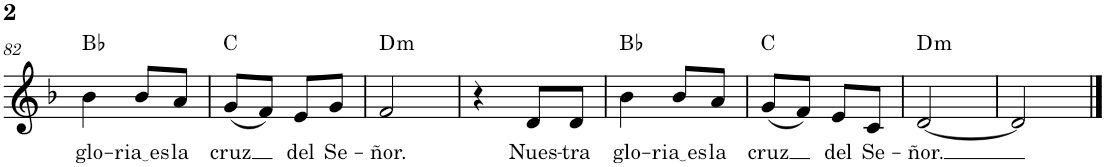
**kern	**text	**harte
*part1	*part1	*part1
*staff1	*staff1	*
*I"Soprano	*	*
*I'S.	*	*
!!LO:PB:g=z
*clefG2	*	*
*k[b-]	*	*
*M2/4	*	*
=82	=82	=82
!	!LO:LY:b	!
4b-\	glo-	Bb:maj
!	!LO:LY:b	!
8b-/L	ria es	.
!	!LO:LY:b	!
8a/J	la	.
=83	=83	=83
!	!LO:LY:b	!
(8g/L	cruz	C:maj
8f/J)	.	.
!	!LO:LY:b	!
8e/L	del	.
!	!LO:LY:b	!
8g/J	Se-	.
=84	=84	=84
!	!LO:LY:b	!LO:H:kt=m
2f/	-ñor.	D:min
=85	=85	=85
4r	.	.
!	!LO:LY:b	!
8d/L	Nues-	.
!	!LO:LY:b	!
8d/J	-tra	.
=86	=86	=86
!	!LO:LY:b	!
4b-\	glo-	Bb:maj
!	!LO:LY:b	!
8b-/L	ria es	.
!	!LO:LY:b	!
8a/J	la	.
=87	=87	=87
!	!LO:LY:b	!
(8g/L	cruz	C:maj
8f/J)	.	.
!	!LO:LY:b	!
8e/L	del	.
!	!LO:LY:b	!
8c/J	Se-	.
=88	=88	=88
!	!LO:LY:b	!LO:H:kt=m
[2d/	-ñor.	D:min
=89	=89	=89
2d/]	.	.
==	==	==
*-	*-	*-
